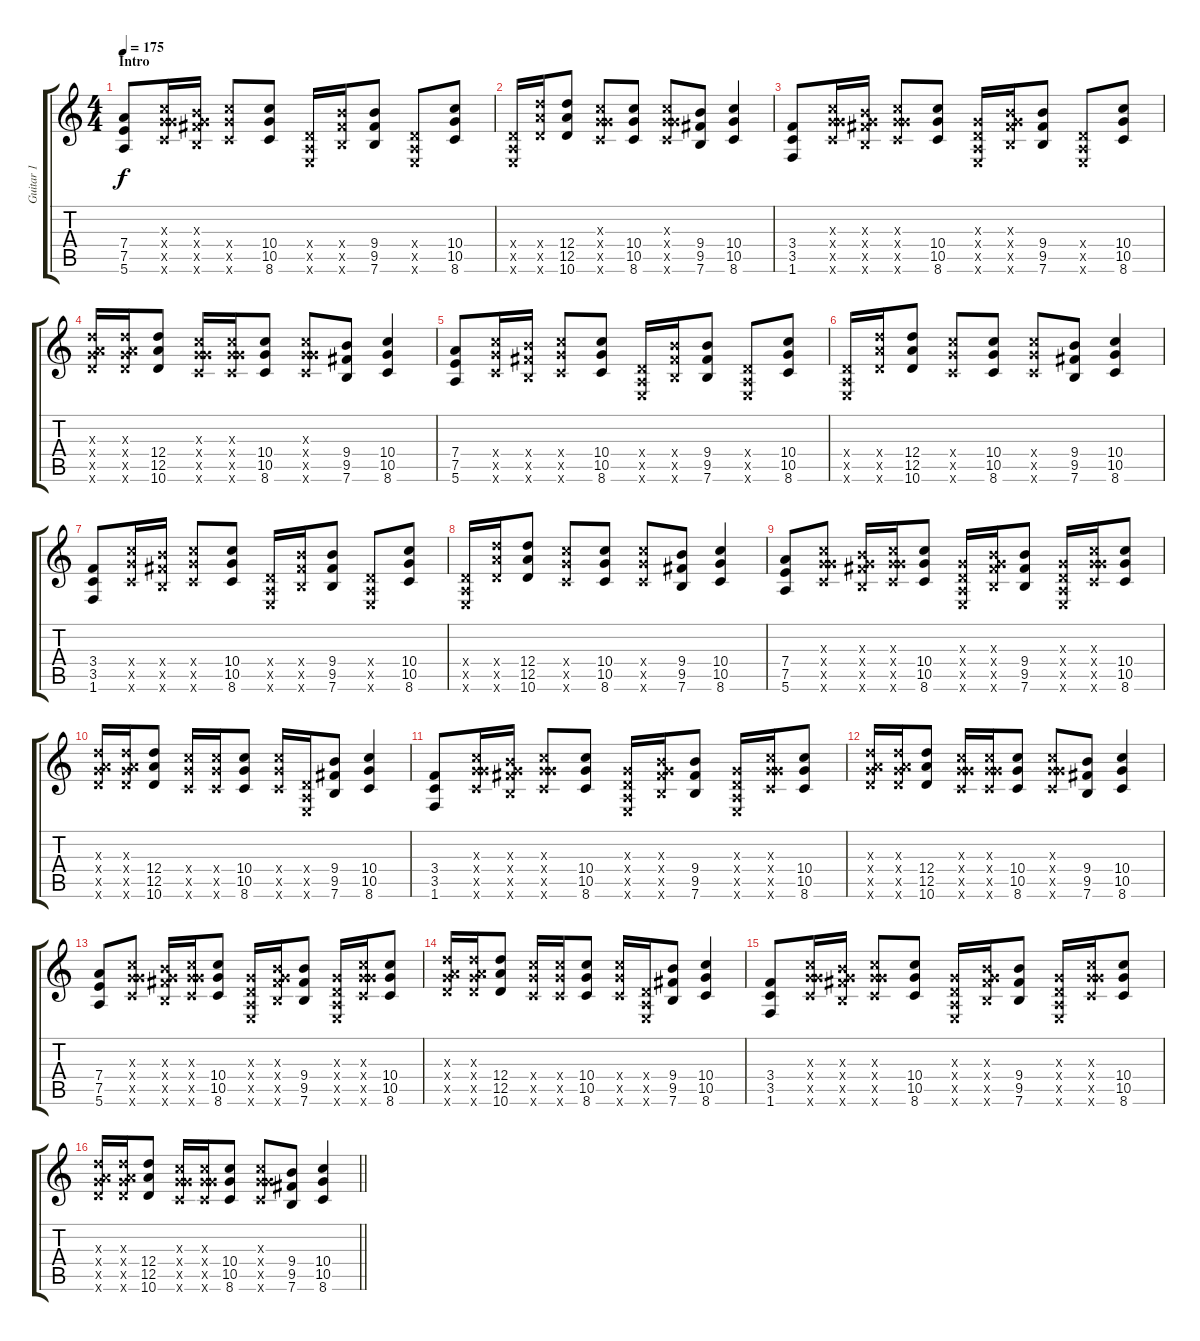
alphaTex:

\track ("Guitar 1" "Guitar 1") {instrument distortionguitar}
\staff {score tabs}
\tuning (E4 B3 G3 D3 A2 E2) {hide}
\ts (4 4)
\section ("" "Intro")
\tempo 175
\clef g2
\ks c
(7.4 7.5 5.6).8{dy f instrument distortionguitar} (0.3{x} 10.4{x} 10.5{x} 8.6{x}).16 (0.3{x} 9.4{x} 9.5{x} 7.6{x}).16 (10.4{x} 10.5{x} 8.6{x}).8 (10.4 10.5 8.6).8 (0.4{x} 0.5{x} 0.6{x}).16 (9.4{x} 9.5{x} 7.6{x}).16 (9.4 9.5 7.6).8 (0.4{x} 0.5{x} 0.6{x}).8 (10.4 10.5 8.6).8 |
(0.4{x} 0.5{x} 0.6{x}).16 (12.4{x} 12.5{x} 10.6{x}).16 (12.4 12.5 10.6).8 (0.3{x} 10.4{x} 10.5{x} 8.6{x}).8 (10.4 10.5 8.6).8 (0.3{x} 10.4{x} 10.5{x} 8.6{x}).8 (9.4 9.5 7.6).8 (10.4 10.5 8.6).4 |
(3.4 3.5 1.6).8 (0.3{x} 10.4{x} 10.5{x} 8.6{x}).16 (0.3{x} 9.4{x} 9.5{x} 7.6{x}).16 (0.3{x} 10.4{x} 10.5{x} 8.6{x}).8 (10.4 10.5 8.6).8 (0.3{x} 0.4{x} 0.5{x} 0.6{x}).16 (0.3{x} 9.4{x} 9.5{x} 7.6{x}).16 (9.4 9.5 7.6).8 (0.4{x} 0.5{x} 0.6{x}).8 (10.4 10.5 8.6).8 |
(0.3{x} 12.4{x} 12.5{x} 10.6{x}).16 (0.3{x} 12.4{x} 12.5{x} 10.6{x}).16 (12.4 12.5 10.6).8 (0.3{x} 10.4{x} 10.5{x} 8.6{x}).16 (0.3{x} 10.4{x} 10.5{x} 8.6{x}).16 (10.4 10.5 8.6).8 (0.3{x} 10.4{x} 10.5{x} 8.6{x}).8 (9.4 9.5 7.6).8 (10.4 10.5 8.6).4 |
(7.4 7.5 5.6).8 (10.4{x} 10.5{x} 8.6{x}).16 (9.4{x} 9.5{x} 7.6{x}).16 (10.4{x} 10.5{x} 8.6{x}).8 (10.4 10.5 8.6).8 (0.4{x} 0.5{x} 0.6{x}).16 (9.4{x} 9.5{x} 7.6{x}).16 (9.4 9.5 7.6).8 (0.4{x} 0.5{x} 0.6{x}).8 (10.4 10.5 8.6).8 |
(0.4{x} 0.5{x} 0.6{x}).16 (12.4{x} 12.5{x} 10.6{x}).16 (12.4 12.5 10.6).8 (10.4{x} 10.5{x} 8.6{x}).8 (10.4 10.5 8.6).8 (10.4{x} 10.5{x} 8.6{x}).8 (9.4 9.5 7.6).8 (10.4 10.5 8.6).4 |
(3.4 3.5 1.6).8 (10.4{x} 10.5{x} 8.6{x}).16 (9.4{x} 9.5{x} 7.6{x}).16 (10.4{x} 10.5{x} 8.6{x}).8 (10.4 10.5 8.6).8 (0.4{x} 0.5{x} 0.6{x}).16 (9.4{x} 9.5{x} 7.6{x}).16 (9.4 9.5 7.6).8 (0.4{x} 0.5{x} 0.6{x}).8 (10.4 10.5 8.6).8 |
(0.4{x} 0.5{x} 0.6{x}).16 (12.4{x} 12.5{x} 10.6{x}).16 (12.4 12.5 10.6).8 (10.4{x} 10.5{x} 8.6{x}).8 (10.4 10.5 8.6).8 (10.4{x} 10.5{x} 8.6{x}).8 (9.4 9.5 7.6).8 (10.4 10.5 8.6).4 |
(7.4 7.5 5.6).8 (0.3{x} 10.4{x} 10.5{x} 8.6{x}).8 (0.3{x} 9.4{x} 9.5{x} 7.6{x}).16 (0.3{x} 10.4{x} 10.5{x} 8.6{x}).16 (10.4 10.5 8.6).8 (0.3{x} 0.4{x} 0.5{x} 0.6{x}).16 (0.3{x} 9.4{x} 9.5{x} 7.6{x}).16 (9.4 9.5 7.6).8 (0.3{x} 0.4{x} 0.5{x} 0.6{x}).16 (0.3{x} 10.4{x} 10.5{x} 8.6{x}).16 (10.4 10.5 8.6).8 |
(0.3{x} 12.4{x} 12.5{x} 10.6{x}).16 (0.3{x} 12.4{x} 12.5{x} 10.6{x}).16 (12.4 12.5 10.6).8 (10.4{x} 10.5{x} 8.6{x}).16 (10.4{x} 10.5{x} 8.6{x}).16 (10.4 10.5 8.6).8 (10.4{x} 10.5{x} 8.6{x}).16 (0.4{x} 0.5{x} 0.6{x}).16 (9.4 9.5 7.6).8 (10.4 10.5 8.6).4 |
(3.4 3.5 1.6).8 (0.3{x} 10.4{x} 10.5{x} 8.6{x}).16 (0.3{x} 9.4{x} 9.5{x} 7.6{x}).16 (0.3{x} 10.4{x} 10.5{x} 8.6{x}).8 (10.4 10.5 8.6).8 (0.3{x} 0.4{x} 0.5{x} 0.6{x}).16 (0.3{x} 9.4{x} 9.5{x} 7.6{x}).16 (9.4 9.5 7.6).8 (0.3{x} 0.4{x} 0.5{x} 0.6{x}).16 (0.3{x} 10.4{x} 10.5{x} 8.6{x}).16 (10.4 10.5 8.6).8 |
(0.3{x} 12.4{x} 12.5{x} 10.6{x}).16 (0.3{x} 12.4{x} 12.5{x} 10.6{x}).16 (12.4 12.5 10.6).8 (0.3{x} 10.4{x} 10.5{x} 8.6{x}).16 (0.3{x} 10.4{x} 10.5{x} 8.6{x}).16 (10.4 10.5 8.6).8 (0.3{x} 10.4{x} 10.5{x} 8.6{x}).8 (9.4 9.5 7.6).8 (10.4 10.5 8.6).4 |
(7.4 7.5 5.6).8 (0.3{x} 10.4{x} 10.5{x} 8.6{x}).8 (0.3{x} 9.4{x} 9.5{x} 7.6{x}).16 (0.3{x} 10.4{x} 10.5{x} 8.6{x}).16 (10.4 10.5 8.6).8 (0.3{x} 0.4{x} 0.5{x} 0.6{x}).16 (0.3{x} 9.4{x} 9.5{x} 7.6{x}).16 (9.4 9.5 7.6).8 (0.3{x} 0.4{x} 0.5{x} 0.6{x}).16 (0.3{x} 10.4{x} 10.5{x} 8.6{x}).16 (10.4 10.5 8.6).8 |
(0.3{x} 12.4{x} 12.5{x} 10.6{x}).16 (0.3{x} 12.4{x} 12.5{x} 10.6{x}).16 (12.4 12.5 10.6).8 (10.4{x} 10.5{x} 8.6{x}).16 (10.4{x} 10.5{x} 8.6{x}).16 (10.4 10.5 8.6).8 (10.4{x} 10.5{x} 8.6{x}).16 (0.4{x} 0.5{x} 0.6{x}).16 (9.4 9.5 7.6).8 (10.4 10.5 8.6).4 |
(3.4 3.5 1.6).8 (0.3{x} 10.4{x} 10.5{x} 8.6{x}).16 (0.3{x} 9.4{x} 9.5{x} 7.6{x}).16 (0.3{x} 10.4{x} 10.5{x} 8.6{x}).8 (10.4 10.5 8.6).8 (0.3{x} 0.4{x} 0.5{x} 0.6{x}).16 (0.3{x} 9.4{x} 9.5{x} 7.6{x}).16 (9.4 9.5 7.6).8 (0.3{x} 0.4{x} 0.5{x} 0.6{x}).16 (0.3{x} 10.4{x} 10.5{x} 8.6{x}).16 (10.4 10.5 8.6).8 |
\barLineRight lightlight
(0.3{x} 12.4{x} 12.5{x} 10.6{x}).16 (0.3{x} 12.4{x} 12.5{x} 10.6{x}).16 (12.4 12.5 10.6).8 (0.3{x} 10.4{x} 10.5{x} 8.6{x}).16 (0.3{x} 10.4{x} 10.5{x} 8.6{x}).16 (10.4 10.5 8.6).8 (0.3{x} 10.4{x} 10.5{x} 8.6{x}).8 (9.4 9.5 7.6).8 (10.4 10.5 8.6).4
